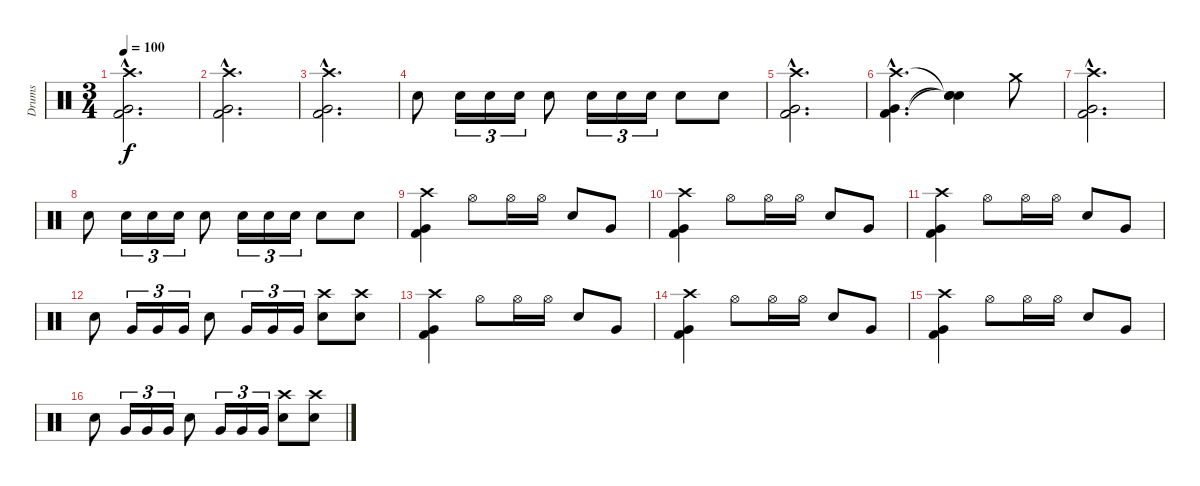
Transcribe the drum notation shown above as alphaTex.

\track ("Drums" "Drums") {instrument percussion}
\staff {score}
\articulation defaults
\ts (3 4)
\tempo 100
\clef neutral
\ks c
("Crash high (hit)"{hac} "Very Low Tom (hit)"{hac} "Kick (hit) 2"{hac}).2{d dy f} |
("Crash high (hit)"{hac} "Very Low Tom (hit)"{hac} "Kick (hit) 2"{hac}).2{d} |
("Crash high (hit)"{hac} "Very Low Tom (hit)"{hac} "Kick (hit) 2"{hac}).2{d} |
"Snare (hit) 2".8 "Snare (hit) 2".16{tu (3 2)} "Snare (hit) 2".16{tu (3 2)} "Snare (hit) 2".16{tu (3 2)} "Snare (hit) 2".8 "Snare (hit) 2".16{tu (3 2)} "Snare (hit) 2".16{tu (3 2)} "Snare (hit) 2".16{tu (3 2)} "Snare (hit) 2".8 "Snare (hit) 2".8 |
("Crash high (hit)"{hac} "Very Low Tom (hit)"{hac} "Kick (hit) 2"{hac}).2{d} |
("Crash high (hit)"{hac} "Very Low Tom (hit)"{hac} "Kick (hit) 2"{hac}).4{d} ("Snare (hit)"{t} "Snare (hit)"{t} "Snare (hit)"{t}).4 "Crash medium (hit)".8 |
("Crash high (hit)"{hac} "Very Low Tom (hit)"{hac} "Kick (hit) 2"{hac}).2{d} |
"Snare (hit) 2".8 "Snare (hit) 2".16{tu (3 2)} "Snare (hit) 2".16{tu (3 2)} "Snare (hit) 2".16{tu (3 2)} "Snare (hit) 2".8 "Snare (hit) 2".16{tu (3 2)} "Snare (hit) 2".16{tu (3 2)} "Snare (hit) 2".16{tu (3 2)} "Snare (hit) 2".8 "Snare (hit) 2".8 |
("Crash high (hit)" "Very Low Tom (hit)" "Kick (hit) 2").4 "Hi-Hat (open)".8 "Hi-Hat (open)".16 "Hi-Hat (open)".16 "Snare (hit) 2".8 "Very Low Tom (hit)".8 |
("Crash high (hit)" "Very Low Tom (hit)" "Kick (hit) 2").4 "Hi-Hat (open)".8 "Hi-Hat (open)".16 "Hi-Hat (open)".16 "Snare (hit) 2".8 "Very Low Tom (hit)".8 |
("Crash high (hit)" "Very Low Tom (hit)" "Kick (hit) 2").4 "Hi-Hat (open)".8 "Hi-Hat (open)".16 "Hi-Hat (open)".16 "Snare (hit) 2".8 "Very Low Tom (hit)".8 |
"Snare (hit) 2".8 "Very Low Tom (hit)".16{tu (3 2)} "Very Low Tom (hit)".16{tu (3 2)} "Very Low Tom (hit)".16{tu (3 2)} "Snare (hit) 2".8 "Very Low Tom (hit)".16{tu (3 2)} "Very Low Tom (hit)".16{tu (3 2)} "Very Low Tom (hit)".16{tu (3 2)} ("Crash high (hit)" "Snare (hit) 2").8 ("Crash high (hit)" "Snare (hit) 2").8 |
("Crash high (hit)" "Very Low Tom (hit)" "Kick (hit) 2").4 "Hi-Hat (open)".8 "Hi-Hat (open)".16 "Hi-Hat (open)".16 "Snare (hit) 2".8 "Very Low Tom (hit)".8 |
("Crash high (hit)" "Very Low Tom (hit)" "Kick (hit) 2").4 "Hi-Hat (open)".8 "Hi-Hat (open)".16 "Hi-Hat (open)".16 "Snare (hit) 2".8 "Very Low Tom (hit)".8 |
("Crash high (hit)" "Very Low Tom (hit)" "Kick (hit) 2").4 "Hi-Hat (open)".8 "Hi-Hat (open)".16 "Hi-Hat (open)".16 "Snare (hit) 2".8 "Very Low Tom (hit)".8 |
"Snare (hit) 2".8 "Very Low Tom (hit)".16{tu (3 2)} "Very Low Tom (hit)".16{tu (3 2)} "Very Low Tom (hit)".16{tu (3 2)} "Snare (hit) 2".8 "Very Low Tom (hit)".16{tu (3 2)} "Very Low Tom (hit)".16{tu (3 2)} "Very Low Tom (hit)".16{tu (3 2)} ("Crash high (hit)" "Snare (hit) 2").8 ("Crash high (hit)" "Snare (hit) 2").8
